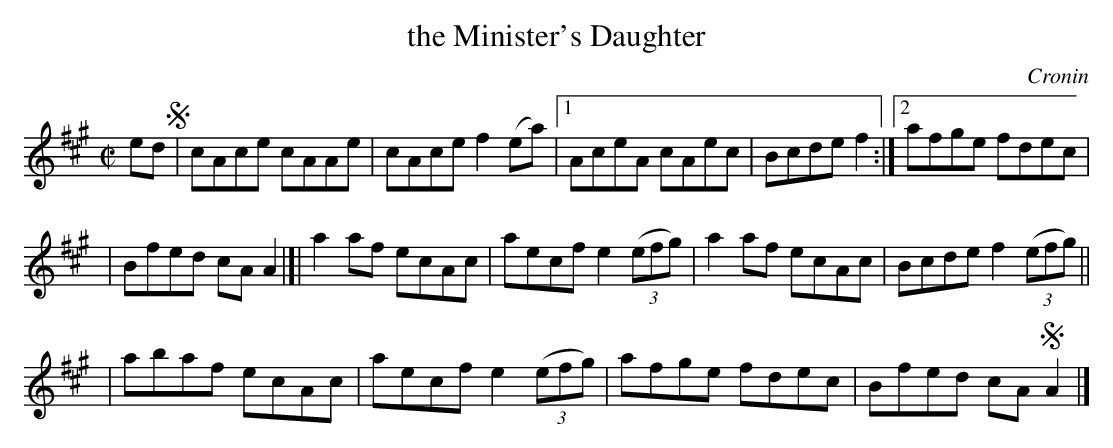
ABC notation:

X:1
T: the Minister's Daughter
O: Cronin
M: C|
L: 1/8
K: A
ed !segno!\
|  cAce cAAe | cAce f2(ea) |[1 AceA cAec | Bcde f2 :|[2 afge fdec |
| Bfed cAA2 |]| a2af ecAc | aecf e2 (3(efg) | a2af ecAc | Bcde f2 (3(efg) ||
| abaf ecAc | aecf e2 (3(efg) | afge fdec | Bfed cA!segno!A2 |]
